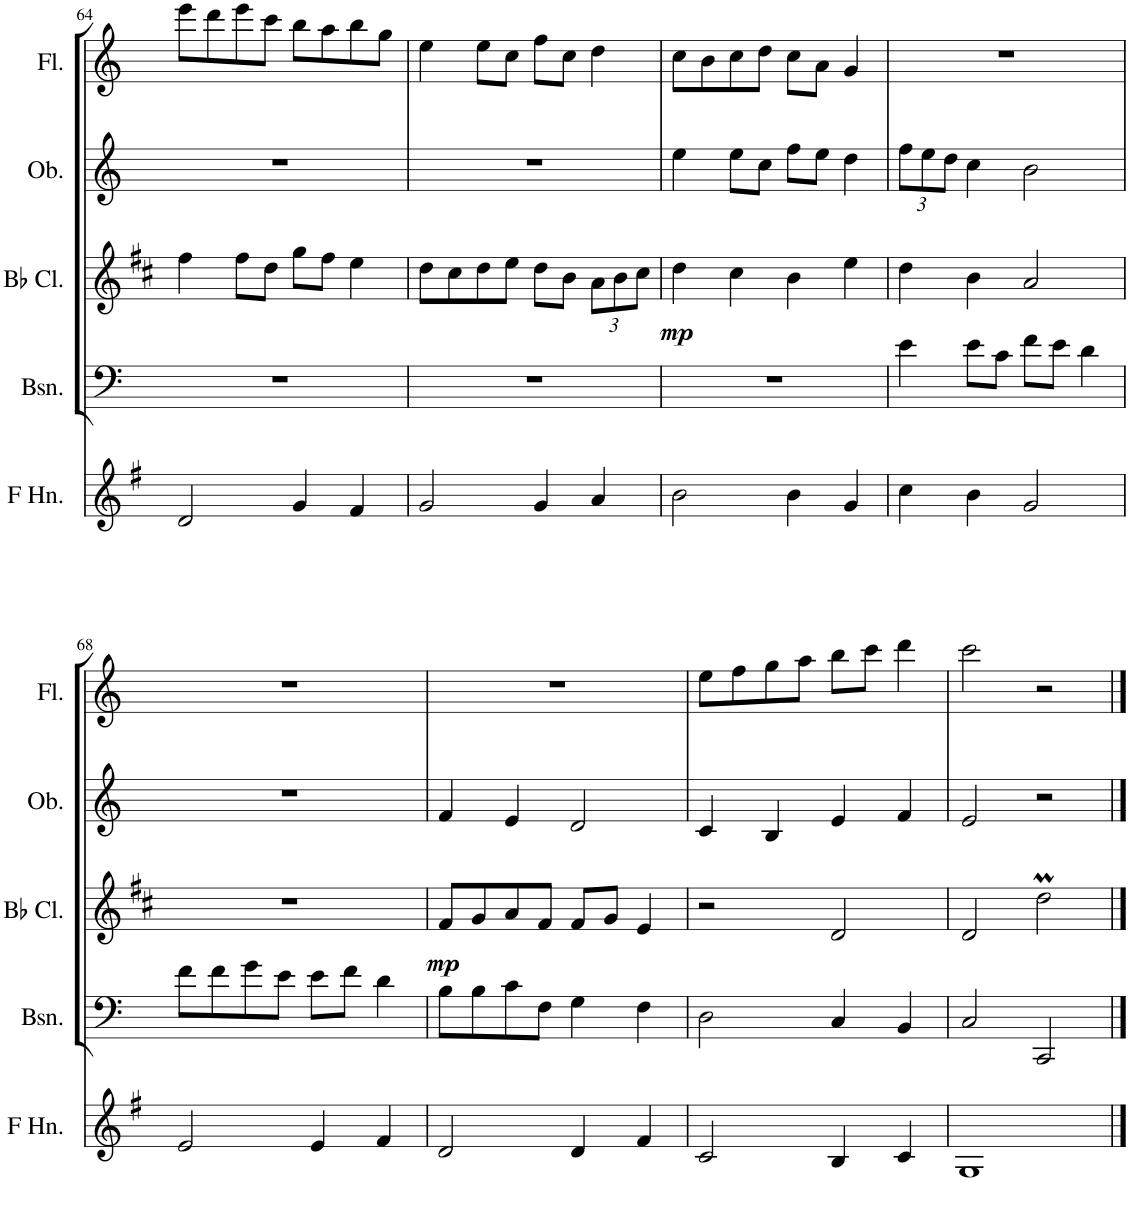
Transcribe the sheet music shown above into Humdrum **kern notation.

**kern	**kern	**kern	**dynam	**kern	**kern
*part5	*part4	*part3	*part3	*part2	*part1
*staff5	*staff4	*staff3	*staff3	*staff2	*staff1
*I"Horn in F	*I"Bassoon	*I"Bb Clarinet	*	*I"Oboe	*I"Flute
*	*I'Bsn.	*I'Bb Cl.	*	*I'Ob.	*I'Fl.
!!LO:PB:g=z
*clefG2	*clefF4	*clefG2	*	*clefG2	*clefG2
*Trd4c7	*	*Trd1c2	*	*	*
*k[f#]	*k[]	*k[f#c#]	*	*k[]	*k[]
*M4/4	*M4/4	*M4/4	*	*M4/4	*M4/4
=64	=64	=64	=64	=64	=64
2d/	1r	4ff#\	.	1r	8eee\L
.	.	.	.	.	8ddd\
.	.	8ff#\L	.	.	8eee\
.	.	8dd\J	.	.	8ccc\J
4g/	.	8gg\L	.	.	8bb\L
.	.	8ff#\J	.	.	8aa\
4f#/	.	4ee\	.	.	8bb\
.	.	.	.	.	8gg\J
=65	=65	=65	=65	=65	=65
2g/	1r	8dd\L	.	1r	4ee\
.	.	8cc#\	.	.	.
.	.	8dd\	.	.	8ee\L
.	.	8ee\J	.	.	8cc\J
4g/	.	8dd\L	.	.	8ff\L
.	.	8b\J	.	.	8cc\J
*	*	*Xbrackettup	*	*	*
4a/	.	12a\L	.	.	4dd\
.	.	12b\	.	.	.
.	.	12cc#\J	.	.	.
=66	=66	=66	=66	=66	=66
!	!	!	!LO:DY:b	!	!
2b\	1r	4dd\	mp	4ee\	8cc\L
.	.	.	.	.	8b\
.	.	4cc#\	.	8ee\L	8cc\
.	.	.	.	8cc\J	8dd\J
4b\	.	4b\	.	8ff\L	8cc\L
.	.	.	.	8ee\J	8a\J
4g/	.	4ee\	.	4dd\	4g/
=67	=67	=67	=67	=67	=67
*	*	*	*	*Xbrackettup	*
4cc\	4e\	4dd\	.	12ff\L	1r
.	.	.	.	12ee\	.
.	.	.	.	12dd\J	.
4b\	8e\L	4b\	.	4cc\	.
.	8c\J	.	.	.	.
2g/	8f\L	2a/	.	2b\	.
.	8e\J	.	.	.	.
.	4d\	.	.	.	.
!!LO:LB:g=z
=68	=68	=68	=68	=68	=68
2e/	8f\L	1r	.	1r	1r
.	8f\	.	.	.	.
.	8g\	.	.	.	.
.	8e\J	.	.	.	.
4e/	8e\L	.	.	.	.
.	8f\J	.	.	.	.
4f#/	4d\	.	.	.	.
=69	=69	=69	=69	=69	=69
!	!	!	!LO:DY:b	!	!
2d/	8B\L	8f#/L	mp	4f/	1r
.	8B\	8g/	.	.	.
.	8c\	8a/	.	4e/	.
.	8F\J	8f#/J	.	.	.
4d/	4G\	8f#/L	.	2d/	.
.	.	8g/J	.	.	.
4f#/	4F\	4e/	.	.	.
=70	=70	=70	=70	=70	=70
2c/	2D\	2r	.	4c/	8ee\L
.	.	.	.	.	8ff\
.	.	.	.	4B/	8gg\
.	.	.	.	.	8aa\J
4B/	4C/	2d/	.	4e/	8bb\L
.	.	.	.	.	8ccc\J
4c/	4BB/	.	.	4f/	4ddd\
=71	=71	=71	=71	=71	=71
1G	2C/	2d/	.	2e/	2ccc\
.	2CC/	2ddM\	.	2r	2r
==	==	==	==	==	==
*-	*-	*-	*-	*-	*-
